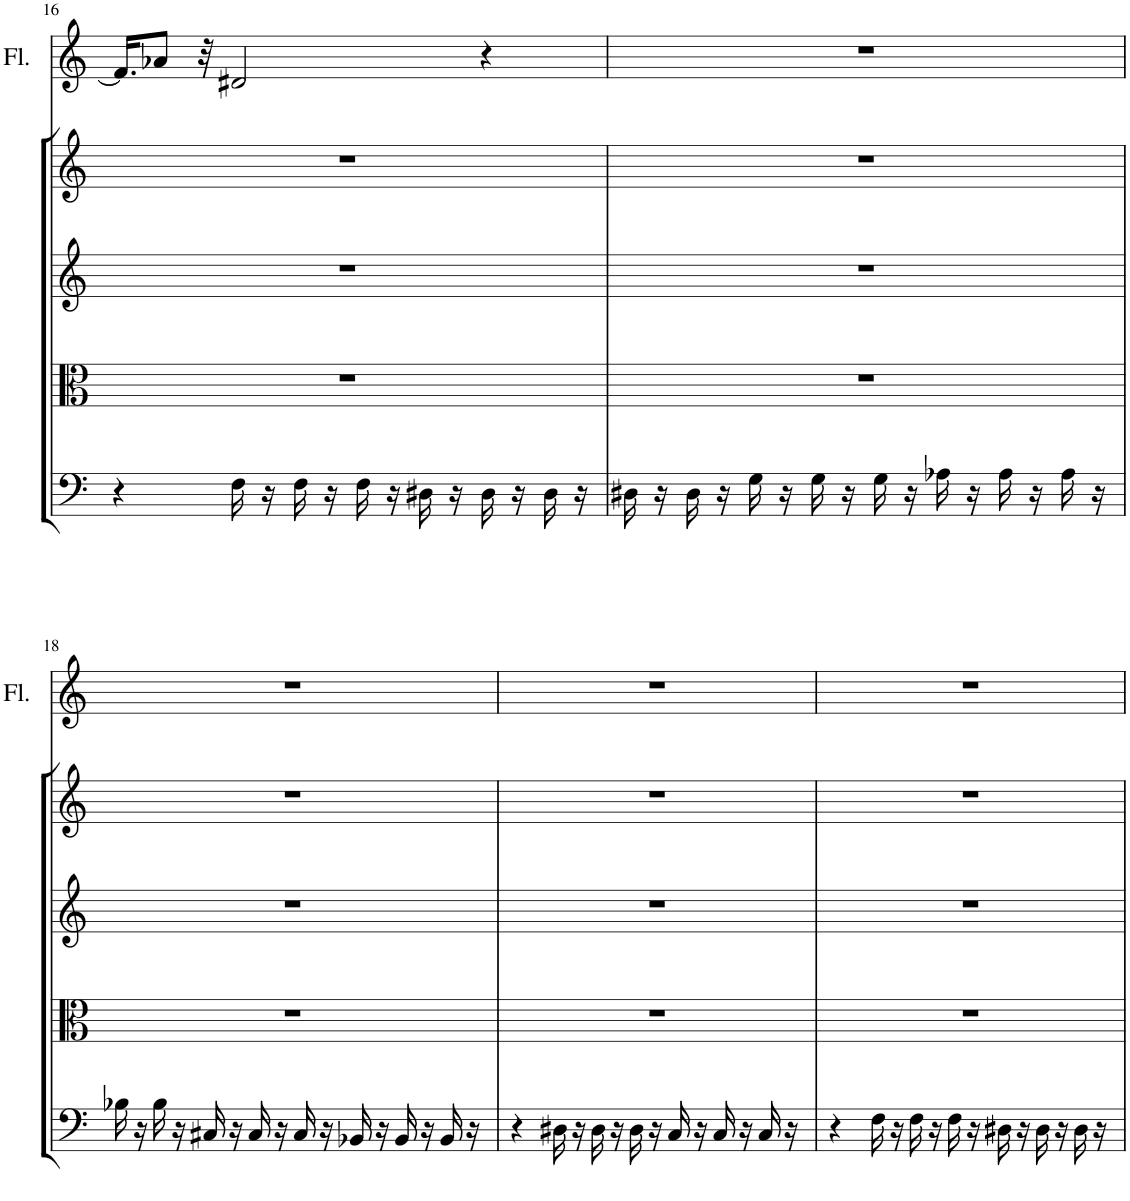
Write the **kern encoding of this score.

**kern	**kern	**kern	**kern	**kern
*part5	*part4	*part3	*part2	*part1
*staff5	*staff4	*staff3	*staff2	*staff1
*I"Violoncello	*I"Viola	*I"Violin II	*I"Violin I	*I"Flute
*I'Vc	*I'Vla	*I'Vln	*I'Vln	*I'Fl.
!!LO:PB:g=z
*clefF4	*clefC3	*clefG2	*clefG2	*clefG2
*k[]	*k[]	*k[]	*k[]	*k[]
*M4/4	*M4/4	*M4/4	*M4/4	*M4/4
=16	=16	=16	=16	=16
4r	1r	1r	1r	16.f/KL]
.	.	.	.	8a-X/J
.	.	.	.	32r
16F\	.	.	.	2d#X/
16r	.	.	.	.
16F\	.	.	.	.
16r	.	.	.	.
16F\	.	.	.	.
16r	.	.	.	.
16D#X\	.	.	.	.
16r	.	.	.	.
16D#\	.	.	.	4r
16r	.	.	.	.
16D#\	.	.	.	.
16r	.	.	.	.
=17	=17	=17	=17	=17
16D#X\	1r	1r	1r	1r
16r	.	.	.	.
16D#\	.	.	.	.
16r	.	.	.	.
16G\	.	.	.	.
16r	.	.	.	.
16G\	.	.	.	.
16r	.	.	.	.
16G\	.	.	.	.
16r	.	.	.	.
16A-X\	.	.	.	.
16r	.	.	.	.
16A-\	.	.	.	.
16r	.	.	.	.
16A-\	.	.	.	.
16r	.	.	.	.
!!LO:LB:g=z
=18	=18	=18	=18	=18
16B-X\	1r	1r	1r	1r
16r	.	.	.	.
16B-\	.	.	.	.
16r	.	.	.	.
16C#X/	.	.	.	.
16r	.	.	.	.
16C#/	.	.	.	.
16r	.	.	.	.
16C#/	.	.	.	.
16r	.	.	.	.
16BB-X/	.	.	.	.
16r	.	.	.	.
16BB-/	.	.	.	.
16r	.	.	.	.
16BB-/	.	.	.	.
16r	.	.	.	.
=19	=19	=19	=19	=19
4r	1r	1r	1r	1r
16D#X\	.	.	.	.
16r	.	.	.	.
16D#\	.	.	.	.
16r	.	.	.	.
16D#\	.	.	.	.
16r	.	.	.	.
16C/	.	.	.	.
16r	.	.	.	.
16C/	.	.	.	.
16r	.	.	.	.
16C/	.	.	.	.
16r	.	.	.	.
=20	=20	=20	=20	=20
4r	1r	1r	1r	1r
16F\	.	.	.	.
16r	.	.	.	.
16F\	.	.	.	.
16r	.	.	.	.
16F\	.	.	.	.
16r	.	.	.	.
16D#X\	.	.	.	.
16r	.	.	.	.
16D#\	.	.	.	.
16r	.	.	.	.
16D#\	.	.	.	.
16r	.	.	.	.
=	=	=	=	=
*-	*-	*-	*-	*-
